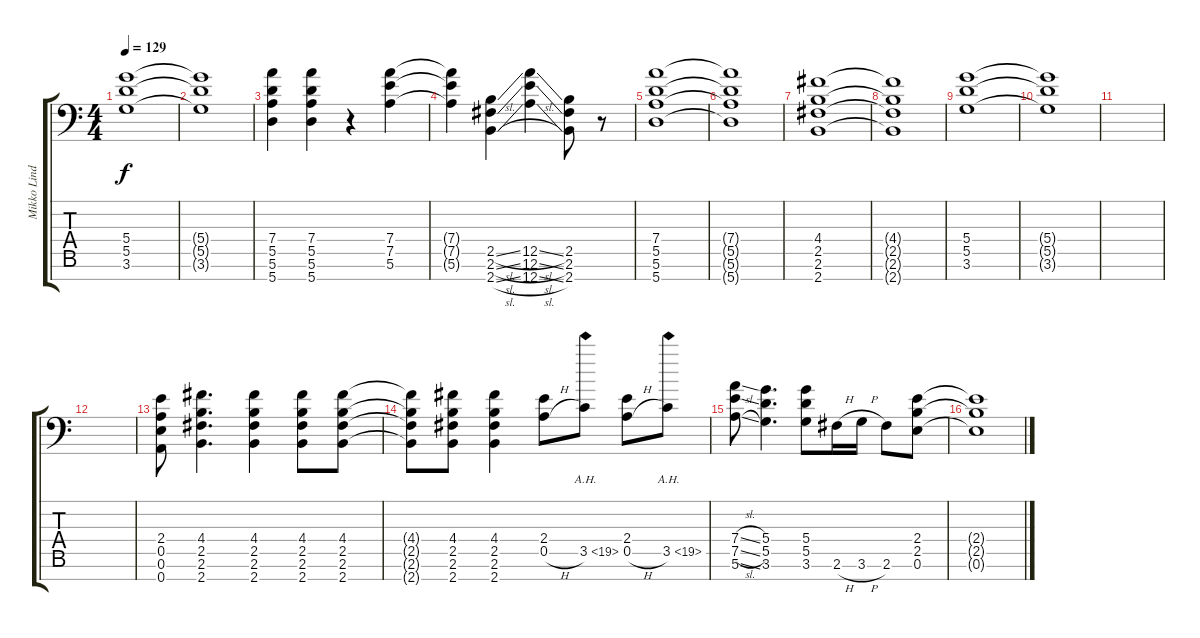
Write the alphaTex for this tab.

\track ("Mikko Lindström" "Mikko Lind") {instrument acousticguitarsteel}
\staff {score tabs}
\tuning (E4 B3 G3 D3 A2 E2 A1) {hide}
\ts (4 4)
\tempo 129
\clef f4
\ks c
(5.4 5.5 3.6).1{dy f} |
(5.4{t} 5.5{t} 3.6{t}).1 |
(7.4 5.5 5.6 5.7).4 (7.4 5.5 5.6 5.7).4 r.4 (7.4 7.5 5.6).4 |
(7.4{t} 7.5{t} 5.6{t}).4 (2.5{sl} 2.6{sl} 2.7{sl}).4 (12.5{sl} 12.6{sl} 12.7{sl}).4 (2.5 2.6 2.7).8 r.8 |
(7.4 5.5 5.6 5.7).1 |
(7.4{t} 5.5{t} 5.6{t} 5.7{t}).1 |
(4.4 2.5 2.6 2.7).1 |
(4.4{t} 2.5{t} 2.6{t} 2.7{t}).1 |
(5.4 5.5 3.6).1 |
(5.4{t} 5.5{t} 3.6{t}).1 |
|
|
(2.4 0.5 0.6 0.7).8 (4.4 2.5 2.6 2.7).4{d} (4.4 2.5 2.6 2.7).4 (4.4 2.5 2.6 2.7).8 (4.4 2.5 2.6 2.7).8 |
(4.4{t} 2.5{t} 2.6{t} 2.7{t}).8 (4.4 2.5 2.6 2.7).8 (4.4 2.5 2.6 2.7).4 (2.4 0.5{h}).8 3.5{ah 16}.8 (2.4 0.5{h}).8 3.5{ah 16}.8 |
(7.4{sl} 7.5{sl} 5.6{sl}).8 (5.4 5.5 3.6).4{d} (5.4 5.5 3.6).8 2.6{h}.16 3.6{h}.16 2.6.8 (2.4 2.5 0.6).8 |
(2.4{t} 2.5{t} 0.6{t}).1
